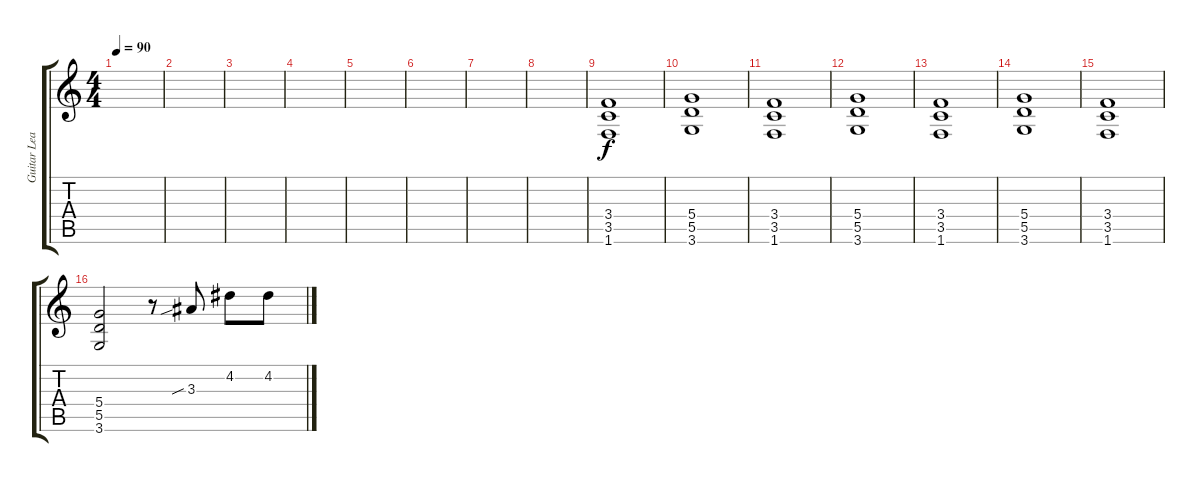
\track ("Guitar Lead" "Guitar Lea") {instrument distortionguitar}
\staff {score tabs}
\tuning (E4 B3 G3 D3 A2 E2) {hide}
\ts (4 4)
\tempo 90
\clef g2
\ks c
|
|
|
|
|
|
|
|
(3.4 3.5 1.6).1 |
(5.4 5.5 3.6).1 |
(3.4 3.5 1.6).1 |
(5.4 5.5 3.6).1 |
(3.4 3.5 1.6).1 |
(5.4 5.5 3.6).1 |
(3.4 3.5 1.6).1 |
(5.4 5.5 3.6).2 r.8 3.3{sib}.8 4.2.8 4.2.8
